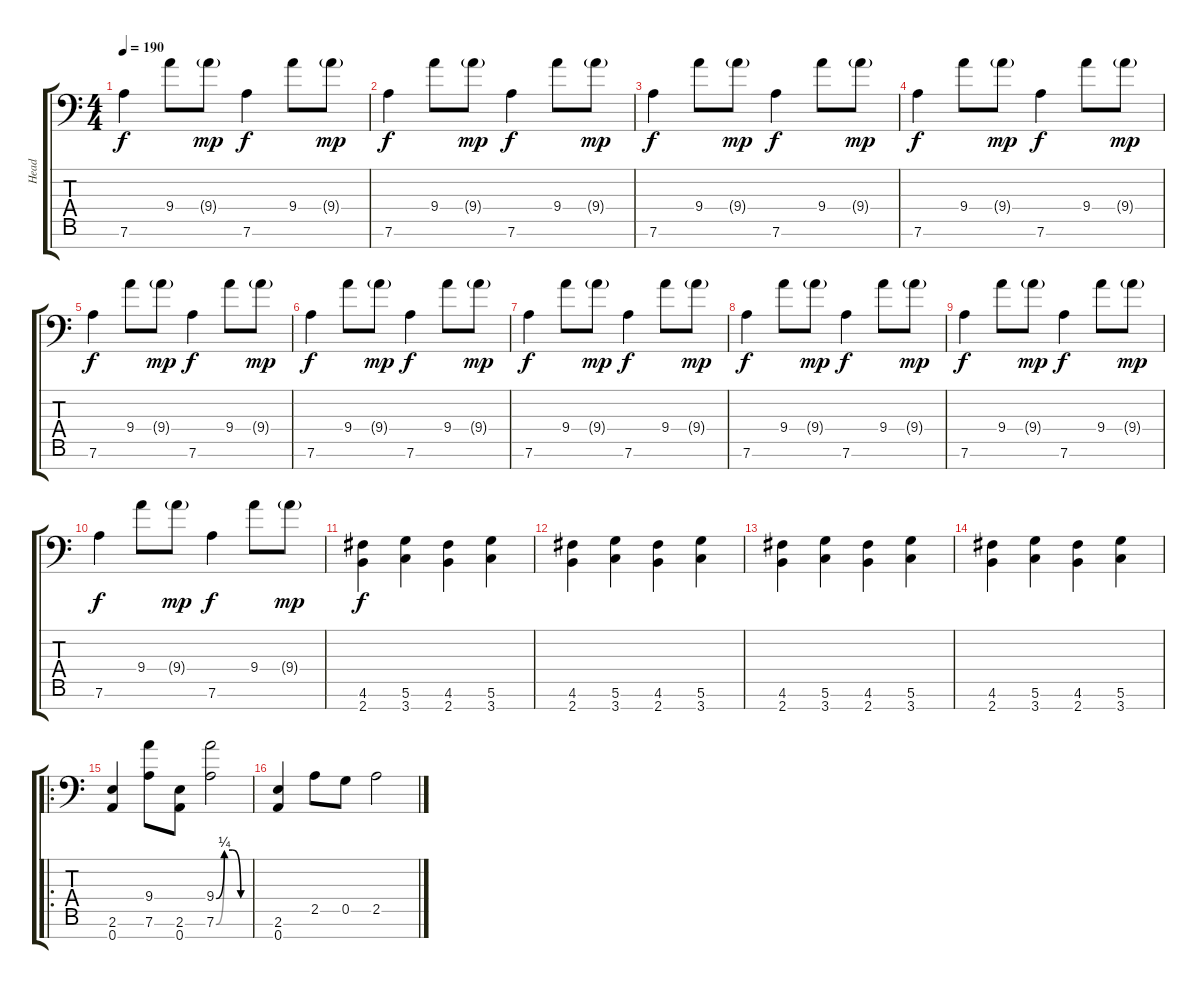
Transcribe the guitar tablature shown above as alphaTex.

\track ("Head" "Head") {instrument distortionguitar}
\staff {score tabs}
\tuning (D4 A3 F3 C3 G2 D2 A1) {hide}
\ts (4 4)
\tempo 190
\clef f4
\ks c
7.6.4{dy f volume 10 instrument electricguitarjazz} 9.4.8 9.4{g}.8{dy mp} 7.6.4{dy f} 9.4.8 9.4{g}.8{dy mp} |
7.6.4{dy f volume 10 instrument electricguitarjazz} 9.4.8 9.4{g}.8{dy mp} 7.6.4{dy f} 9.4.8 9.4{g}.8{dy mp} |
7.6.4{dy f volume 10 instrument electricguitarjazz} 9.4.8 9.4{g}.8{dy mp} 7.6.4{dy f} 9.4.8 9.4{g}.8{dy mp} |
7.6.4{dy f volume 10 instrument electricguitarjazz} 9.4.8 9.4{g}.8{dy mp} 7.6.4{dy f} 9.4.8 9.4{g}.8{dy mp} |
7.6.4{dy f volume 10 instrument electricguitarjazz} 9.4.8 9.4{g}.8{dy mp} 7.6.4{dy f} 9.4.8 9.4{g}.8{dy mp} |
7.6.4{dy f volume 10 instrument electricguitarjazz} 9.4.8 9.4{g}.8{dy mp} 7.6.4{dy f} 9.4.8 9.4{g}.8{dy mp} |
7.6.4{dy f volume 10 instrument electricguitarjazz} 9.4.8 9.4{g}.8{dy mp} 7.6.4{dy f} 9.4.8 9.4{g}.8{dy mp} |
7.6.4{dy f volume 10 instrument electricguitarjazz} 9.4.8 9.4{g}.8{dy mp} 7.6.4{dy f} 9.4.8 9.4{g}.8{dy mp} |
7.6.4{dy f volume 10 instrument electricguitarjazz} 9.4.8 9.4{g}.8{dy mp} 7.6.4{dy f} 9.4.8 9.4{g}.8{dy mp} |
7.6.4{dy f volume 10 instrument electricguitarjazz} 9.4.8 9.4{g}.8{dy mp} 7.6.4{dy f} 9.4.8 9.4{g}.8{dy mp} |
(4.6 2.7).4{dy f volume 16 balance 2 instrument distortionguitar} (5.6 3.7).4 (4.6 2.7).4 (5.6 3.7).4 |
(4.6 2.7).4 (5.6 3.7).4 (4.6 2.7).4 (5.6 3.7).4 |
(4.6 2.7).4 (5.6 3.7).4 (4.6 2.7).4 (5.6 3.7).4 |
(4.6 2.7).4 (5.6 3.7).4 (4.6 2.7).4 (5.6 3.7).4 |
\ro
(2.6 0.7).4{instrument distortionguitar} (9.4 7.6).8 (2.6 0.7).8 (9.4{be (custom 0 0 15 1 30 1 45 0 60 0)} 7.6{be (custom 0 0 15 1 30 1 45 0 60 0)}).2 |
(2.6 0.7).4 2.5.8 0.5.8 2.5.2
